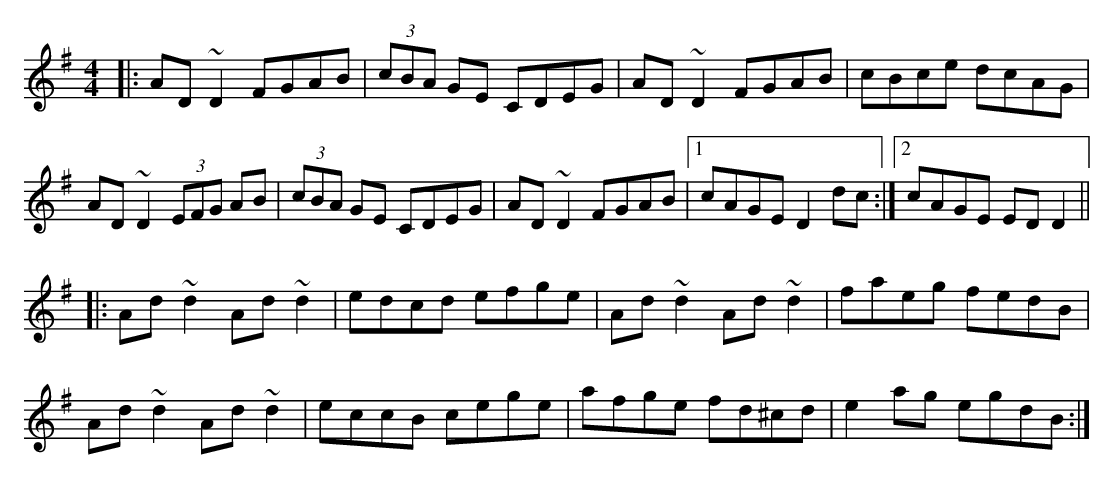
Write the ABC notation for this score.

X:1
M:4/4
K:Dmix
|:AD~D2 FGAB|(3cBA GE CDEG|AD~D2 FGAB|cBce dcAG|
AD~D2 (3EFG AB|(3cBA GE CDEG|AD~D2 FGAB|1 cAGE D2dc:|2 cAGE EDD2||
|:Ad~d2 Ad~d2|edcd efge|Ad~d2 Ad~d2|faeg fedB|
Ad~d2 Ad~d2|eccB cege|afge fd^cd|e2ag egdB:|
